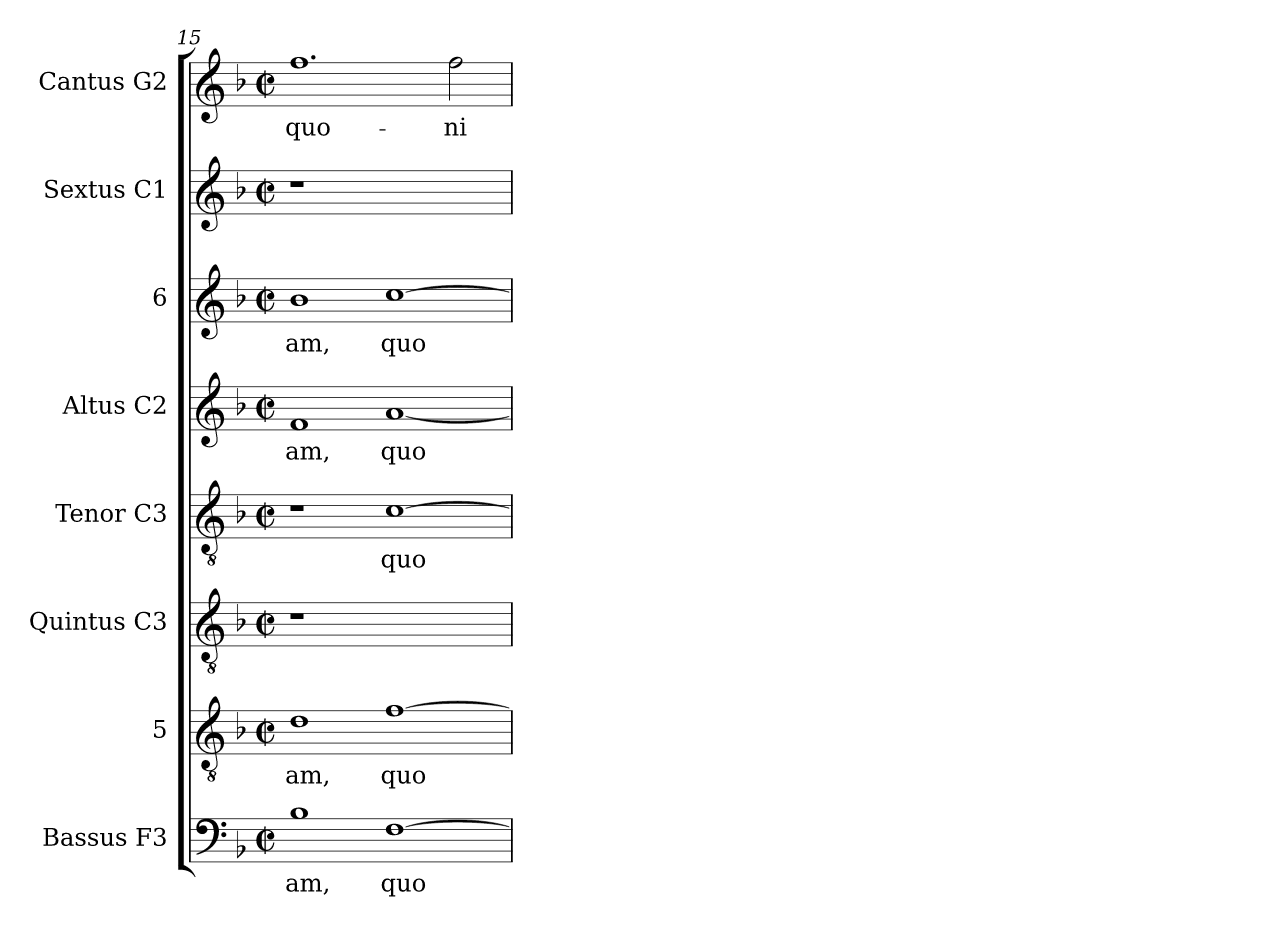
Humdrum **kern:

**kern	**text	**kern	**text	**kern	**kern	**text	**kern	**text	**kern	**text	**kern	**kern	**text
*part8	*part8	*part7	*part7	*part6	*part5	*part5	*part4	*part4	*part3	*part3	*part2	*part1	*part1
*staff8	*staff8	*staff7	*staff7	*staff6	*staff5	*staff5	*staff4	*staff4	*staff3	*staff3	*staff2	*staff1	*staff1
*I"Bassus  F3	*	*I"5	*	*I"Quintus  C3	*I"Tenor  C3	*	*I"Altus  C2	*	*I"6	*	*I"Sextus  C1	*I"Cantus  G2	*
*I'B	*	*	*	*	*I'T	*	*I'A	*	*	*	*	*I'C	*
*clefF4	*	*clefGv2	*	*clefGv2	*clefGv2	*	*clefG2	*	*clefG2	*	*clefG2	*clefG2	*
*k[b-]	*	*k[b-]	*	*k[b-]	*k[b-]	*	*k[b-]	*	*k[b-]	*	*k[b-]	*k[b-]	*
*F:	*	*F:	*	*F:	*F:	*	*F:	*	*F:	*	*F:	*F:	*
*M2/2	*	*M2/2	*	*M2/2	*M2/2	*	*M2/2	*	*M2/2	*	*M2/2	*M2/2	*
*met(c|)	*	*met(c|)	*	*met(c|)	*met(c|)	*	*met(c|)	*	*met(c|)	*	*met(c|)	*met(c|)	*
=15	=15	=15	=15	=15	=15	=15	=15	=15	=15	=15	=15	=15	=15
!	!LO:LY:b:rj	!	!LO:LY:b:rj	!	!	!	!	!LO:LY:b:rj	!	!LO:LY:b:rj	!	!	!LO:LY:b:cj
1B-	-am,	1d	-am,	1r	1r	.	1f	-am,	1b-	-am,	1r	1.ff	quo-
!	!LO:LY:b:rj	!	!LO:LY:b:rj	!	!	!LO:LY:b:rj	!	!LO:LY:b:rj	!	!LO:LY:b:rj	!	!	!
[>1F	quo-	[>1f	quo-	1ryy	[>1c	quo-	[>1a	quo-	[>1cc	quo-	1ryy	.	.
!	!	!	!	!	!	!	!	!	!	!	!	!	!LO:LY:b:cj
.	.	.	.	.	.	.	.	.	.	.	.	2ff\	-ni-
=	=	=	=	=	=	=	=	=	=	=	=	=	=
*-	*-	*-	*-	*-	*-	*-	*-	*-	*-	*-	*-	*-	*-
